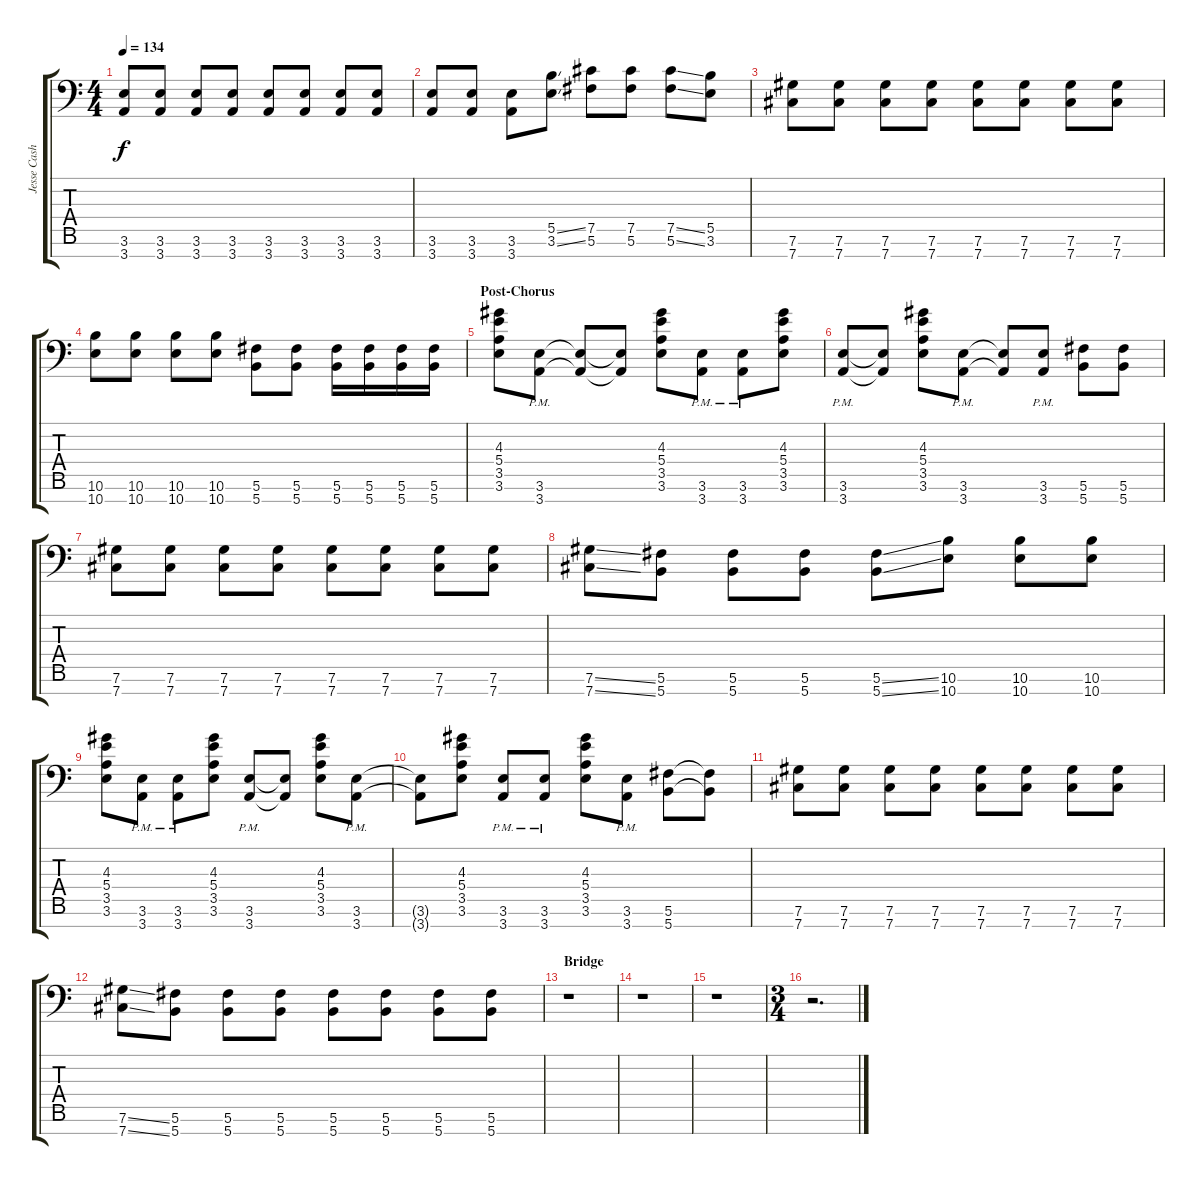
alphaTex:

\track ("Jesse Cash" "Jesse Cash") {instrument distortionguitar}
\staff {score tabs}
\tuning (Db4 Ab3 E3 B2 Gb2 Db2 Gb1) {hide}
\ts (4 4)
\tempo 134
\clef f4
\ks c
(3.6 3.7).8{dy f} (3.6 3.7).8 (3.6 3.7).8 (3.6 3.7).8 (3.6 3.7).8 (3.6 3.7).8 (3.6 3.7).8 (3.6 3.7).8 |
(3.6 3.7).8 (3.6 3.7).8 (3.6 3.7).8 (5.5{ss} 3.6{ss}).8 (7.5 5.6).8 (7.5 5.6).8 (7.5{ss} 5.6{ss}).8 (5.5 3.6).8 |
(7.6 7.7).8 (7.6 7.7).8 (7.6 7.7).8 (7.6 7.7).8 (7.6 7.7).8 (7.6 7.7).8 (7.6 7.7).8 (7.6 7.7).8 |
(10.6 10.7).8 (10.6 10.7).8 (10.6 10.7).8 (10.6 10.7).8 (5.6 5.7).8 (5.6 5.7).8 (5.6 5.7).16 (5.6 5.7).16 (5.6 5.7).16 (5.6 5.7).16 |
\section ("" "Post-Chorus")
(4.3 5.4 3.5 3.6).8 (3.6{pm} 3.7{pm}).8 (3.6{t} 3.7{t}).8 (3.6{t} 3.7{t}).8 (4.3 5.4 3.5 3.6).8 (3.6{pm} 3.7{pm}).8 (3.6{pm} 3.7{pm}).8 (4.3 5.4 3.5 3.6).8 |
(3.6{pm} 3.7{pm}).8 (3.6{t} 3.7{t}).8 (4.3 5.4 3.5 3.6).8 (3.6{pm} 3.7{pm}).8 (3.6{t} 3.7{t}).8 (3.6{pm} 3.7{pm}).8 (5.6 5.7).8 (5.6 5.7).8 |
(7.6 7.7).8 (7.6 7.7).8 (7.6 7.7).8 (7.6 7.7).8 (7.6 7.7).8 (7.6 7.7).8 (7.6 7.7).8 (7.6 7.7).8 |
(7.6{ss} 7.7{ss}).8 (5.6 5.7).8 (5.6 5.7).8 (5.6 5.7).8 (5.6{ss} 5.7{ss}).8 (10.6 10.7).8 (10.6 10.7).8 (10.6 10.7).8 |
(4.3 5.4 3.5 3.6).8 (3.6{pm} 3.7{pm}).8 (3.6{pm} 3.7{pm}).8 (4.3 5.4 3.5 3.6).8 (3.6{pm} 3.7{pm}).8 (3.6{t} 3.7{t}).8 (4.3 5.4 3.5 3.6).8 (3.6{pm} 3.7{pm}).8 |
(3.6{t} 3.7{t}).8 (4.3 5.4 3.5 3.6).8 (3.6{pm} 3.7{pm}).8 (3.6{pm} 3.7{pm}).8 (4.3 5.4 3.5 3.6).8 (3.6{pm} 3.7{pm}).8 (5.6 5.7).8 (5.6{t} 5.7{t}).8 |
(7.6 7.7).8 (7.6 7.7).8 (7.6 7.7).8 (7.6 7.7).8 (7.6 7.7).8 (7.6 7.7).8 (7.6 7.7).8 (7.6 7.7).8 |
(7.6{ss} 7.7{ss}).8 (5.6 5.7).8 (5.6 5.7).8 (5.6 5.7).8 (5.6 5.7).8 (5.6 5.7).8 (5.6 5.7).8 (5.6 5.7).8 |
\section ("" "Bridge")
r.1 |
r.1 |
r.1 |
\ts (3 4)
r.2{d}
